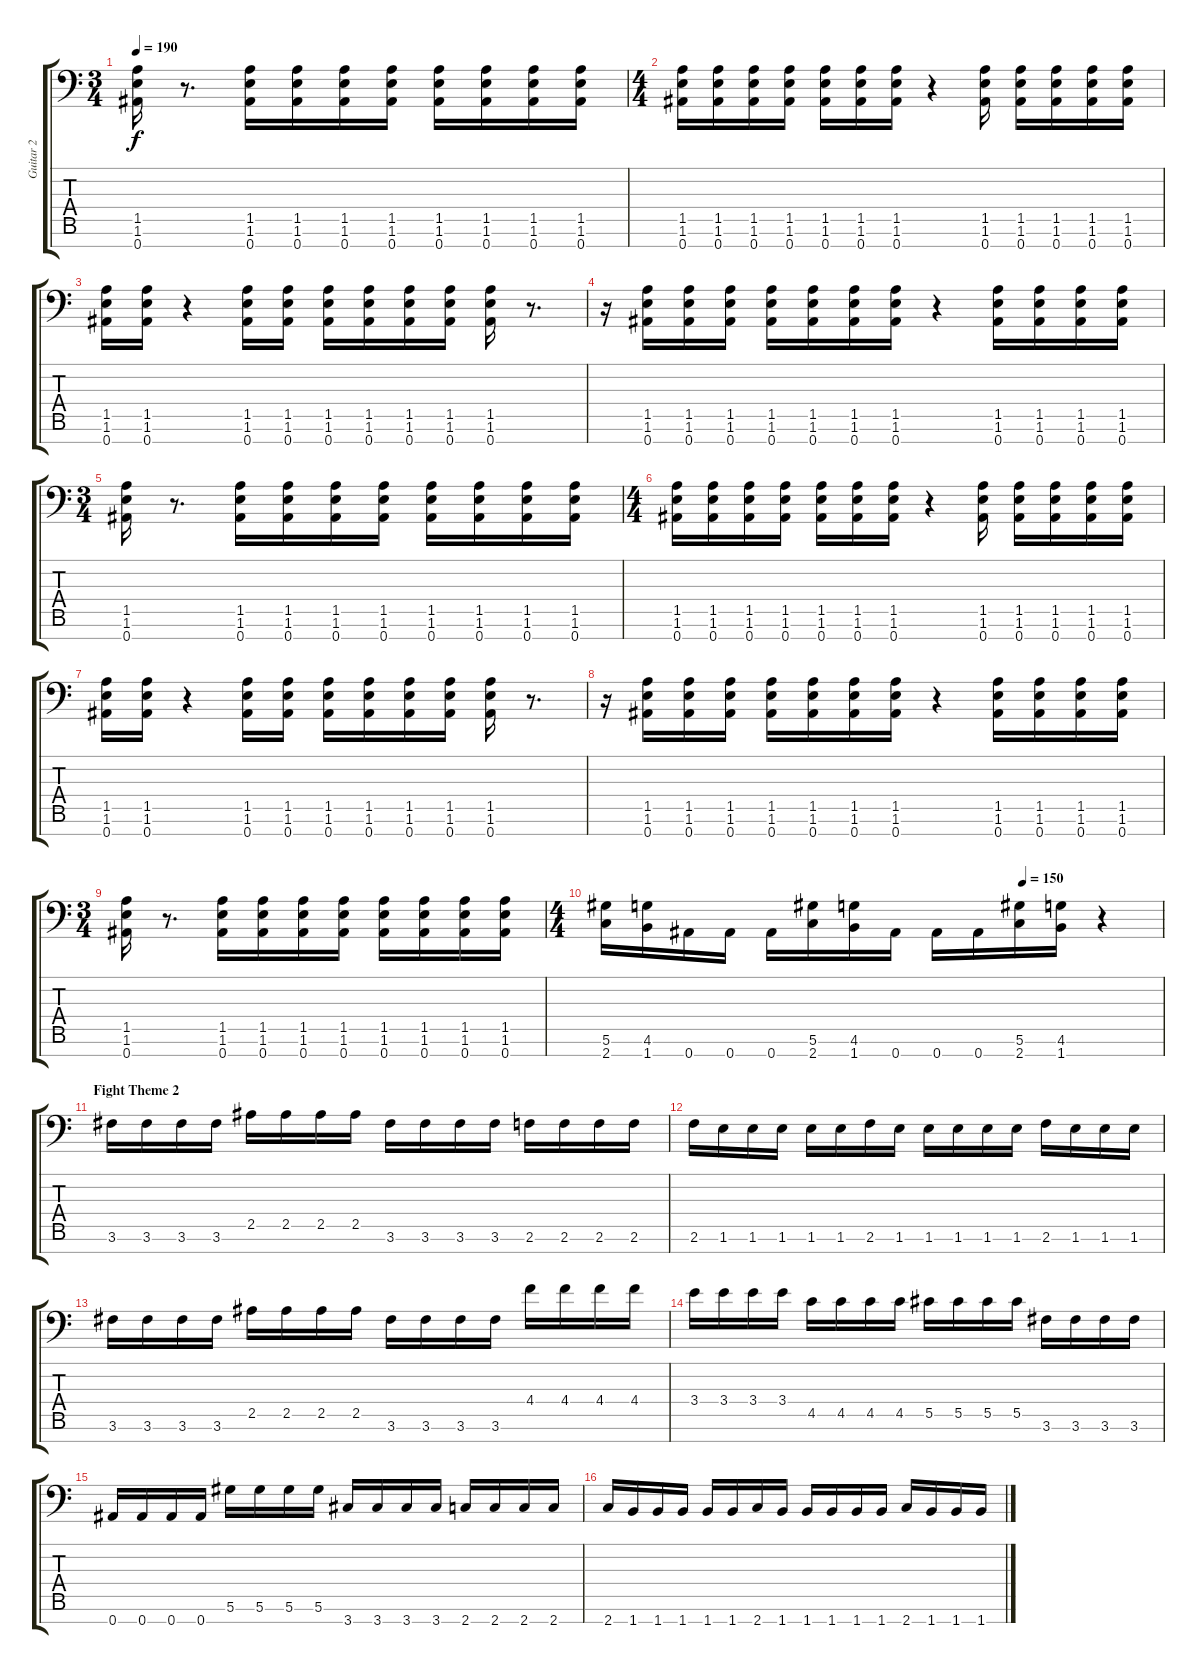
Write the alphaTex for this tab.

\track ("Guitar 2" "Guitar 2") {instrument distortionguitar}
\staff {score tabs}
\tuning (Eb4 Bb3 Gb3 Db3 Ab2 Eb2 Bb1) {hide}
\ts (3 4)
\tempo 190
\clef f4
\ks c
(1.5 1.6 0.7).16{dy f} r.8{d} (1.5 1.6 0.7).16 (1.5 1.6 0.7).16 (1.5 1.6 0.7).16 (1.5 1.6 0.7).16 (1.5 1.6 0.7).16 (1.5 1.6 0.7).16 (1.5 1.6 0.7).16 (1.5 1.6 0.7).16 |
\ts (4 4)
(1.5 1.6 0.7).16 (1.5 1.6 0.7).16 (1.5 1.6 0.7).16 (1.5 1.6 0.7).16 (1.5 1.6 0.7).16 (1.5 1.6 0.7).16 (1.5 1.6 0.7).16 r.4 (1.5 1.6 0.7).16 (1.5 1.6 0.7).16 (1.5 1.6 0.7).16 (1.5 1.6 0.7).16 (1.5 1.6 0.7).16 |
(1.5 1.6 0.7).16 (1.5 1.6 0.7).16 r.4 (1.5 1.6 0.7).16 (1.5 1.6 0.7).16 (1.5 1.6 0.7).16 (1.5 1.6 0.7).16 (1.5 1.6 0.7).16 (1.5 1.6 0.7).16 (1.5 1.6 0.7).16 r.8{d} |
r.16 (1.5 1.6 0.7).16 (1.5 1.6 0.7).16 (1.5 1.6 0.7).16 (1.5 1.6 0.7).16 (1.5 1.6 0.7).16 (1.5 1.6 0.7).16 (1.5 1.6 0.7).16 r.4 (1.5 1.6 0.7).16 (1.5 1.6 0.7).16 (1.5 1.6 0.7).16 (1.5 1.6 0.7).16 |
\ts (3 4)
(1.5 1.6 0.7).16 r.8{d} (1.5 1.6 0.7).16 (1.5 1.6 0.7).16 (1.5 1.6 0.7).16 (1.5 1.6 0.7).16 (1.5 1.6 0.7).16 (1.5 1.6 0.7).16 (1.5 1.6 0.7).16 (1.5 1.6 0.7).16 |
\ts (4 4)
(1.5 1.6 0.7).16 (1.5 1.6 0.7).16 (1.5 1.6 0.7).16 (1.5 1.6 0.7).16 (1.5 1.6 0.7).16 (1.5 1.6 0.7).16 (1.5 1.6 0.7).16 r.4 (1.5 1.6 0.7).16 (1.5 1.6 0.7).16 (1.5 1.6 0.7).16 (1.5 1.6 0.7).16 (1.5 1.6 0.7).16 |
(1.5 1.6 0.7).16 (1.5 1.6 0.7).16 r.4 (1.5 1.6 0.7).16 (1.5 1.6 0.7).16 (1.5 1.6 0.7).16 (1.5 1.6 0.7).16 (1.5 1.6 0.7).16 (1.5 1.6 0.7).16 (1.5 1.6 0.7).16 r.8{d} |
r.16 (1.5 1.6 0.7).16 (1.5 1.6 0.7).16 (1.5 1.6 0.7).16 (1.5 1.6 0.7).16 (1.5 1.6 0.7).16 (1.5 1.6 0.7).16 (1.5 1.6 0.7).16 r.4 (1.5 1.6 0.7).16 (1.5 1.6 0.7).16 (1.5 1.6 0.7).16 (1.5 1.6 0.7).16 |
\ts (3 4)
(1.5 1.6 0.7).16 r.8{d} (1.5 1.6 0.7).16 (1.5 1.6 0.7).16 (1.5 1.6 0.7).16 (1.5 1.6 0.7).16 (1.5 1.6 0.7).16 (1.5 1.6 0.7).16 (1.5 1.6 0.7).16 (1.5 1.6 0.7).16 |
\ts (4 4)
\tempo (150 0.75)
(5.6 2.7).16 (4.6 1.7).16 0.7.16 0.7.16 0.7.16 (5.6 2.7).16 (4.6 1.7).16 0.7.16 0.7.16 0.7.16 (5.6 2.7).16 (4.6 1.7).16 r.4 |
\section ("" "Fight Theme 2")
3.6.16 3.6.16 3.6.16 3.6.16 2.5.16 2.5.16 2.5.16 2.5.16 3.6.16 3.6.16 3.6.16 3.6.16 2.6.16 2.6.16 2.6.16 2.6.16 |
2.6.16 1.6.16 1.6.16 1.6.16 1.6.16 1.6.16 2.6.16 1.6.16 1.6.16 1.6.16 1.6.16 1.6.16 2.6.16 1.6.16 1.6.16 1.6.16 |
3.6.16 3.6.16 3.6.16 3.6.16 2.5.16 2.5.16 2.5.16 2.5.16 3.6.16 3.6.16 3.6.16 3.6.16 4.4.16 4.4.16 4.4.16 4.4.16 |
3.4.16 3.4.16 3.4.16 3.4.16 4.5.16 4.5.16 4.5.16 4.5.16 5.5.16 5.5.16 5.5.16 5.5.16 3.6.16 3.6.16 3.6.16 3.6.16 |
0.7.16 0.7.16 0.7.16 0.7.16 5.6.16 5.6.16 5.6.16 5.6.16 3.7.16 3.7.16 3.7.16 3.7.16 2.7.16 2.7.16 2.7.16 2.7.16 |
2.7.16 1.7.16 1.7.16 1.7.16 1.7.16 1.7.16 2.7.16 1.7.16 1.7.16 1.7.16 1.7.16 1.7.16 2.7.16 1.7.16 1.7.16 1.7.16
